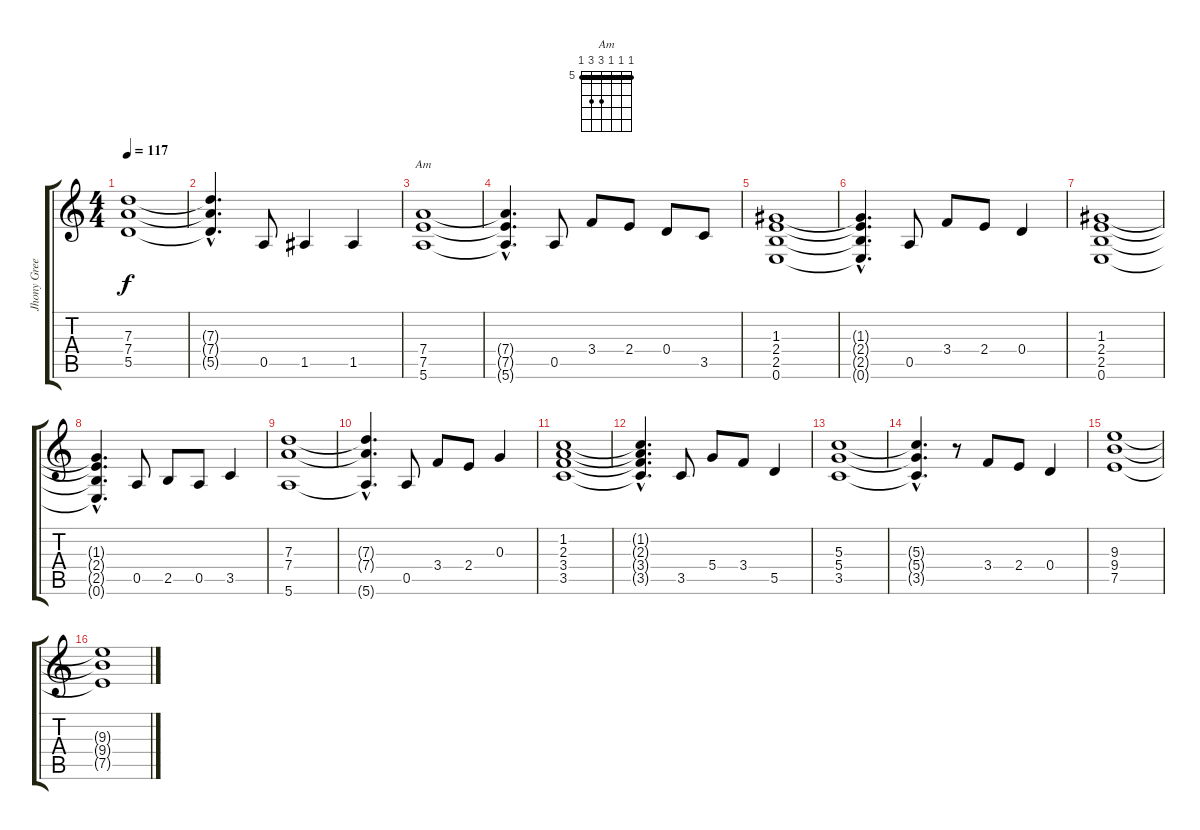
\track ("Jhony Greenwood" "Jhony Gree") {instrument overdrivenguitar}
\staff {score tabs}
\tuning (E4 B3 G3 D3 A2 E2) {hide}
\chord ("Am" 5 5 5 7 7 5) {firstfret 5 barre 5}
\ts (4 4)
\tempo 117
\clef g2
\ks c
(7.3 7.4 5.5).1{dy f} |
(7.3{hac t} 7.4{hac t} 5.5{hac t}).4{d} 0.5.8 1.5.4 1.5.4 |
(7.4 7.5 5.6).1{ch "Am"} |
(7.4{hac t} 7.5{hac t} 5.6{hac t}).4{d} 0.5.8 3.4.8 2.4.8 0.4.8 3.5.8 |
(1.3 2.4 2.5 0.6).1 |
(1.3{hac t} 2.4{hac t} 2.5{hac t} 0.6{hac t}).4{d} 0.5.8 3.4.8 2.4.8 0.4.4 |
(1.3 2.4 2.5 0.6).1 |
(1.3{hac t} 2.4{hac t} 2.5{hac t} 0.6{hac t}).4{d} 0.5.8 2.5.8 0.5.8 3.5.4 |
(7.3 7.4 5.6).1 |
(7.3{hac t} 7.4{hac t} 5.6{hac t}).4{d} 0.5.8 3.4.8 2.4.8 0.3.4 |
(1.2 2.3 3.4 3.5).1 |
(1.2{hac t} 2.3{hac t} 3.4{hac t} 3.5{hac t}).4{d} 3.5.8 5.4.8 3.4.8 5.5.4 |
(5.3 5.4 3.5).1 |
(5.3{hac t} 5.4{hac t} 3.5{hac t}).4{d} r.8 3.4.8 2.4.8 0.4.4 |
(9.3 9.4 7.5).1 |
(9.3{t} 9.4{t} 7.5{t}).1
